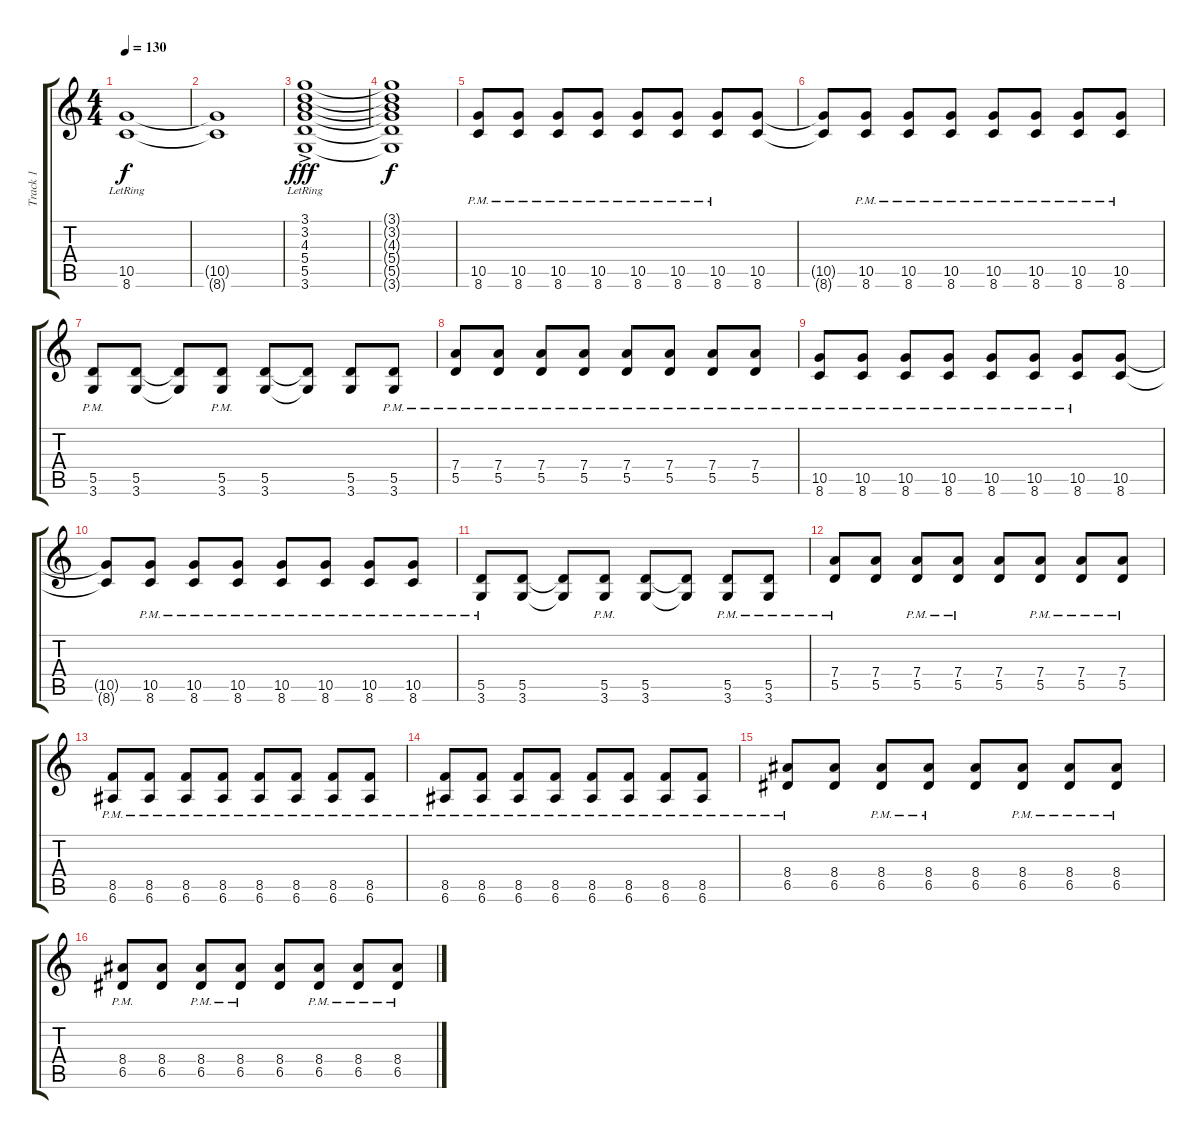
\track ("Track 1" "Track 1") {instrument distortionguitar}
\staff {score tabs}
\tuning (E4 B3 G3 D3 A2 E2) {hide}
\ts (4 4)
\tempo 130
\clef g2
\ks c
(10.5{lr} 8.6{lr}).1{dy f} |
(10.5{t} 8.6{t}).1 |
(3.1{ac lr} 3.2{ac lr} 4.3{ac lr} 5.4{ac lr} 5.5{ac lr} 3.6{ac lr}).1{dy fff} |
(3.1{t} 3.2{t} 4.3{t} 5.4{t} 5.5{t} 3.6{t}).1{dy f} |
(10.5{pm} 8.6{pm}).8{volume 16} (10.5{pm} 8.6{pm}).8 (10.5{pm} 8.6{pm}).8 (10.5{pm} 8.6{pm}).8 (10.5{pm} 8.6{pm}).8 (10.5{pm} 8.6{pm}).8 (10.5{pm} 8.6{pm}).8 (10.5 8.6).8 |
(10.5{t} 8.6{t}).8 (10.5{pm} 8.6{pm}).8 (10.5{pm} 8.6{pm}).8 (10.5{pm} 8.6{pm}).8 (10.5{pm} 8.6{pm}).8 (10.5{pm} 8.6{pm}).8 (10.5{pm} 8.6{pm}).8 (10.5{pm} 8.6{pm}).8 |
(5.5{pm} 3.6{pm}).8 (5.5 3.6).8 (5.5{t} 3.6{t}).8 (5.5{pm} 3.6{pm}).8 (5.5 3.6).8 (5.5{t} 3.6{t}).8 (5.5 3.6).8 (5.5{pm} 3.6{pm}).8 |
(7.4{pm} 5.5{pm}).8 (7.4{pm} 5.5{pm}).8 (7.4{pm} 5.5{pm}).8 (7.4{pm} 5.5{pm}).8 (7.4{pm} 5.5{pm}).8 (7.4{pm} 5.5{pm}).8 (7.4{pm} 5.5{pm}).8 (7.4{pm} 5.5{pm}).8 |
(10.5{pm} 8.6{pm}).8 (10.5{pm} 8.6{pm}).8 (10.5{pm} 8.6{pm}).8 (10.5{pm} 8.6{pm}).8 (10.5{pm} 8.6{pm}).8 (10.5{pm} 8.6{pm}).8 (10.5{pm} 8.6{pm}).8 (10.5 8.6).8 |
(10.5{t} 8.6{t}).8 (10.5{pm} 8.6{pm}).8 (10.5{pm} 8.6{pm}).8 (10.5{pm} 8.6{pm}).8 (10.5{pm} 8.6{pm}).8 (10.5{pm} 8.6{pm}).8 (10.5{pm} 8.6{pm}).8 (10.5{pm} 8.6{pm}).8 |
(5.5{pm} 3.6{pm}).8 (5.5 3.6).8 (5.5{t} 3.6{t}).8 (5.5{pm} 3.6{pm}).8 (5.5 3.6).8 (5.5{t} 3.6{t}).8 (5.5{pm} 3.6{pm}).8 (5.5{pm} 3.6{pm}).8 |
(7.4{pm} 5.5{pm}).8 (7.4 5.5).8 (7.4{pm} 5.5{pm}).8 (7.4{pm} 5.5{pm}).8 (7.4 5.5).8 (7.4{pm} 5.5{pm}).8 (7.4{pm} 5.5{pm}).8 (7.4{pm} 5.5{pm}).8 |
(8.5{pm} 6.6{pm}).8 (8.5{pm} 6.6{pm}).8 (8.5{pm} 6.6{pm}).8 (8.5{pm} 6.6{pm}).8 (8.5{pm} 6.6{pm}).8 (8.5{pm} 6.6{pm}).8 (8.5{pm} 6.6{pm}).8 (8.5{pm} 6.6{pm}).8 |
(8.5{pm} 6.6{pm}).8 (8.5{pm} 6.6{pm}).8 (8.5{pm} 6.6{pm}).8 (8.5{pm} 6.6{pm}).8 (8.5{pm} 6.6{pm}).8 (8.5{pm} 6.6{pm}).8 (8.5{pm} 6.6{pm}).8 (8.5{pm} 6.6{pm}).8 |
(8.4{pm} 6.5{pm}).8 (8.4 6.5).8 (8.4{pm} 6.5{pm}).8 (8.4{pm} 6.5{pm}).8 (8.4 6.5).8 (8.4{pm} 6.5{pm}).8 (8.4{pm} 6.5{pm}).8 (8.4{pm} 6.5{pm}).8 |
(8.4{pm} 6.5{pm}).8 (8.4 6.5).8 (8.4{pm} 6.5{pm}).8 (8.4{pm} 6.5{pm}).8 (8.4 6.5).8 (8.4{pm} 6.5{pm}).8 (8.4{pm} 6.5{pm}).8 (8.4{pm} 6.5{pm}).8
